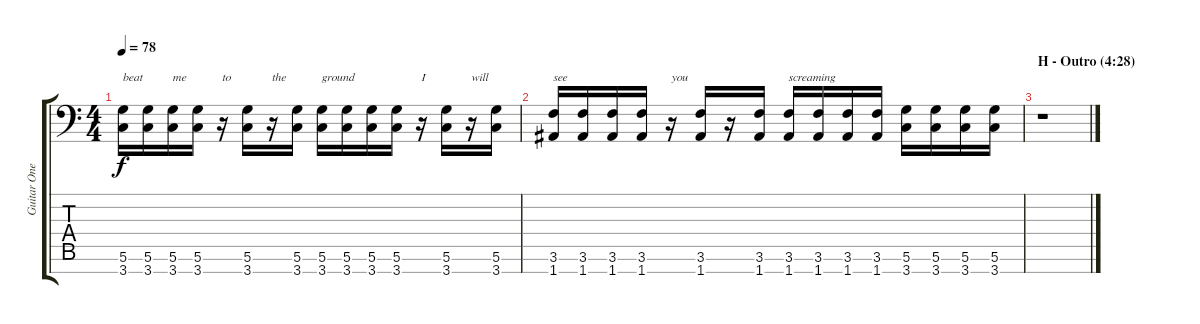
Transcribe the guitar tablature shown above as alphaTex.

\track ("Guitar One" "Guitar One") {instrument electricguitarclean}
\staff {score tabs}
\tuning (D4 A3 F3 C3 G2 D2 A1) {hide}
\ts (4 4)
\tempo 78
\clef f4
\ks c
(5.6 3.7).16{txt "beat" dy f} (5.6 3.7).16 (5.6 3.7).16{txt "me"} (5.6 3.7).16 r.16{txt "to"} (5.6 3.7).16 r.16{txt "the"} (5.6 3.7).16 (5.6 3.7).16{txt "ground"} (5.6 3.7).16 (5.6 3.7).16 (5.6 3.7).16 r.16{txt "I"} (5.6 3.7).16 r.16{txt "will"} (5.6 3.7).16 |
(3.6 1.7).16{txt "see"} (3.6 1.7).16 (3.6 1.7).16 (3.6 1.7).16 r.16{txt "you"} (3.6 1.7).16 r.16 (3.6 1.7).16 (3.6 1.7).16{txt "screaming"} (3.6 1.7).16 (3.6 1.7).16 (3.6 1.7).16 (5.6 3.7).16 (5.6 3.7).16 (5.6 3.7).16 (5.6 3.7).16 |
\section ("" "H - Outro (4:28)")
r.1
